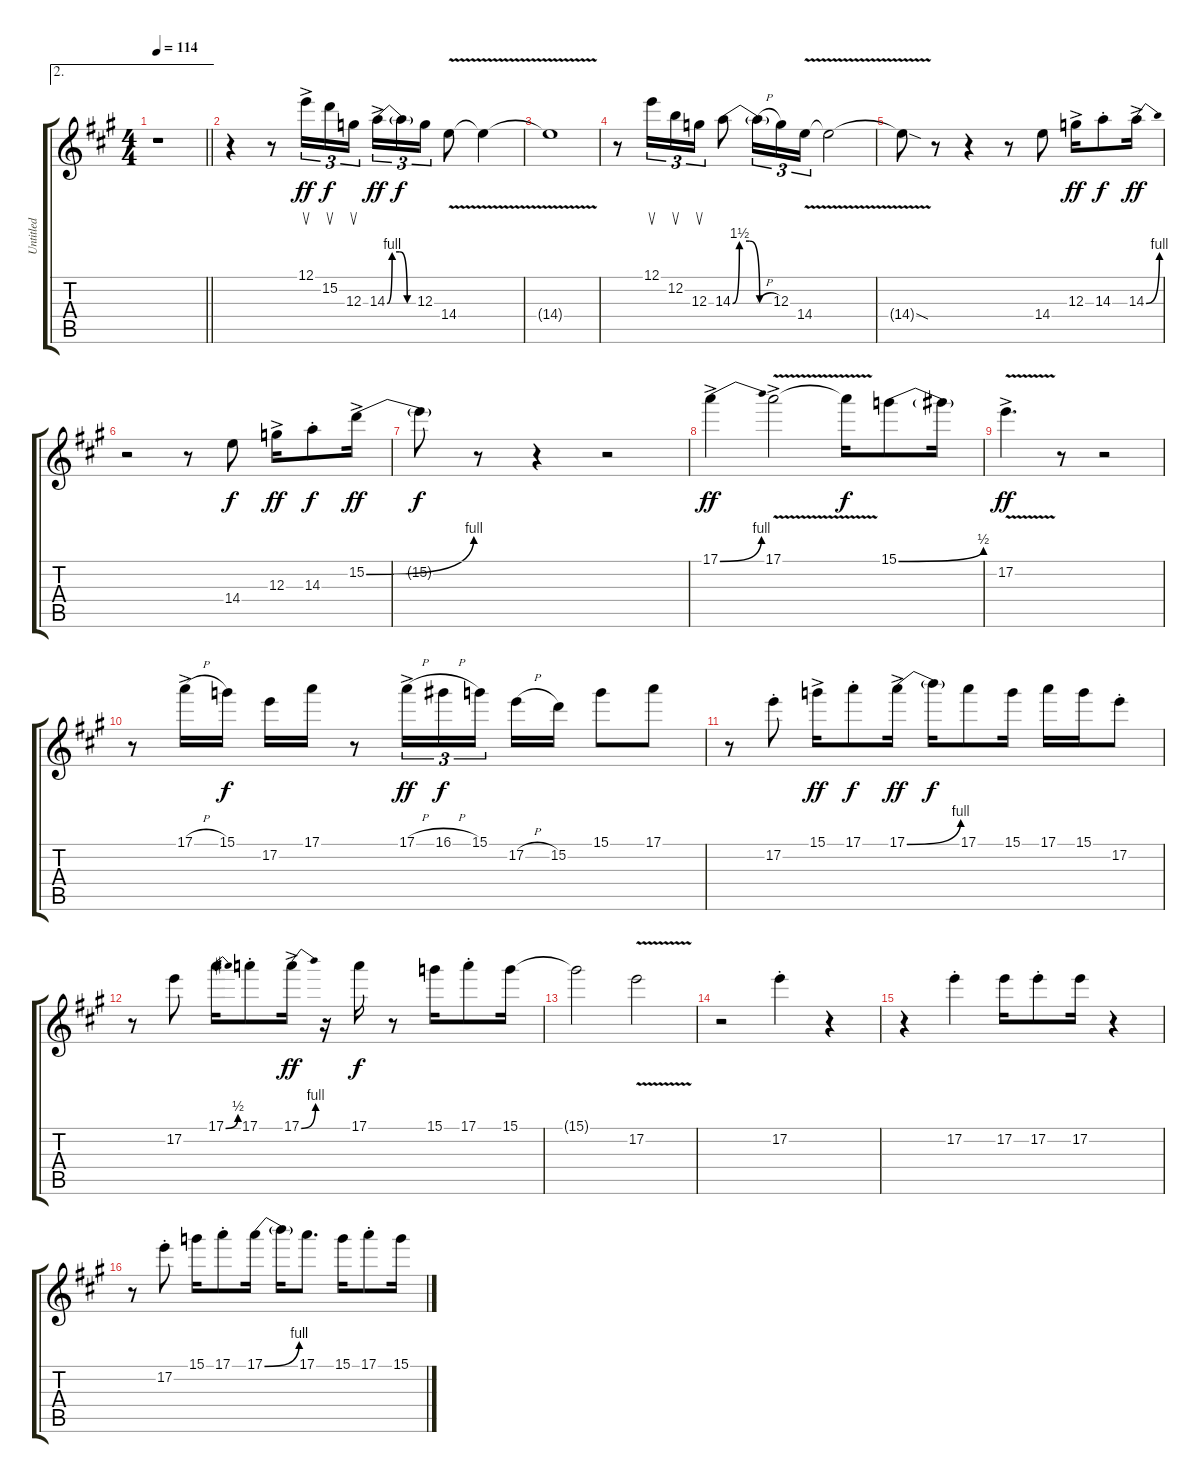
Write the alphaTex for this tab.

\track ("Untitled" "Untitled") {instrument electricguitarclean}
\staff {score tabs}
\tuning (E4 B3 G3 D3 A2 E2) {hide}
\ae 2
\ts (4 4)
\tempo 114
\clef g2
\barLineRight lightlight
\ks a
r.1{dy ff} |
r.4 r.8 12.1{ac}.16{su tu (3 2)} 15.2.16{su tu (3 2) dy f} 12.3.16{su tu (3 2)} 14.3{be (custom 0 0 10 4 25 4 40 0 60 0) ac}.16{tu (3 2) dy ff} 14.3{t}.16{tu (3 2) dy f} 12.3.16{tu (3 2)} 14.4{v}.8 14.4{v t}.4 |
14.4{v t}.1 |
r.8 12.1.16{su tu (3 2)} 12.2.16{su tu (3 2)} 12.3.16{su tu (3 2)} 14.3{be (custom 0 0 10 6 25 6 40 0 60 0)}.8 14.3{h t}.16{tu (3 2)} 12.3.16{tu (3 2)} 14.4{v}.16{tu (3 2)} 14.4{v t}.2 |
14.4{sod t}.8 r.8 r.4 r.8 14.4.8 12.3{ac}.16{dy ff} 14.3{st}.8{dy f} 14.3{be (bend 0 0 60 4) ac}.16{dy ff} |
r.2 r.8 14.4.8{dy f} 12.3{ac}.16{dy ff} 14.3{st}.8{dy f} 15.2{be (bend 0 0 60 4) ac}.16{dy ff} |
15.2{t}.8{dy f} r.8 r.4 r.2 |
17.1{be (bend 0 0 60 4) ac}.4{dy ff} 17.1{v ac}.2 17.1{t}.16{dy f} 15.1{be (bend 0 0 60 2)}.8 15.1{t}.16 |
17.2{v ac}.4{d dy ff} r.8 r.2 |
r.8 17.1{h ac}.16 15.1.16{dy f} 17.2.16 17.1.16 r.8 17.1{h ac}.16{tu (3 2) dy ff} 16.1{h}.16{tu (3 2) dy f} 15.1.16{tu (3 2) beam splitsecondary} 17.2{h}.16 15.2.16 15.1.8 17.1.8 |
r.8 17.2{st}.8 15.1{ac}.16{dy ff} 17.1{st}.8{dy f} 17.1{be (bend 0 0 60 4) ac}.16{dy ff} 17.1{t}.16{dy f} 17.1.8 15.1.16 17.1.16 15.1.16 17.2{st}.8 |
r.8 17.2.8 17.1{be (bend 0 0 60 2)}.16 17.1{st}.8 17.1{be (bend 0 0 60 4) ac}.16{dy ff} r.16 17.1.16{dy f} r.8 15.1.16 17.1{st}.8 15.1.16 |
15.1{t}.2 17.2{v}.2 |
r.2 17.2{st}.4 r.4 |
r.4 17.2{st}.4 17.2.16 17.2{st}.8 17.2.16 r.4 |
r.8 17.2{st}.8 15.1.16 17.1{st}.8 17.1{be (bend 0 0 60 4)}.16 17.1{t}.16 17.1.8{d} 15.1.16 17.1{st}.8 15.1.16
